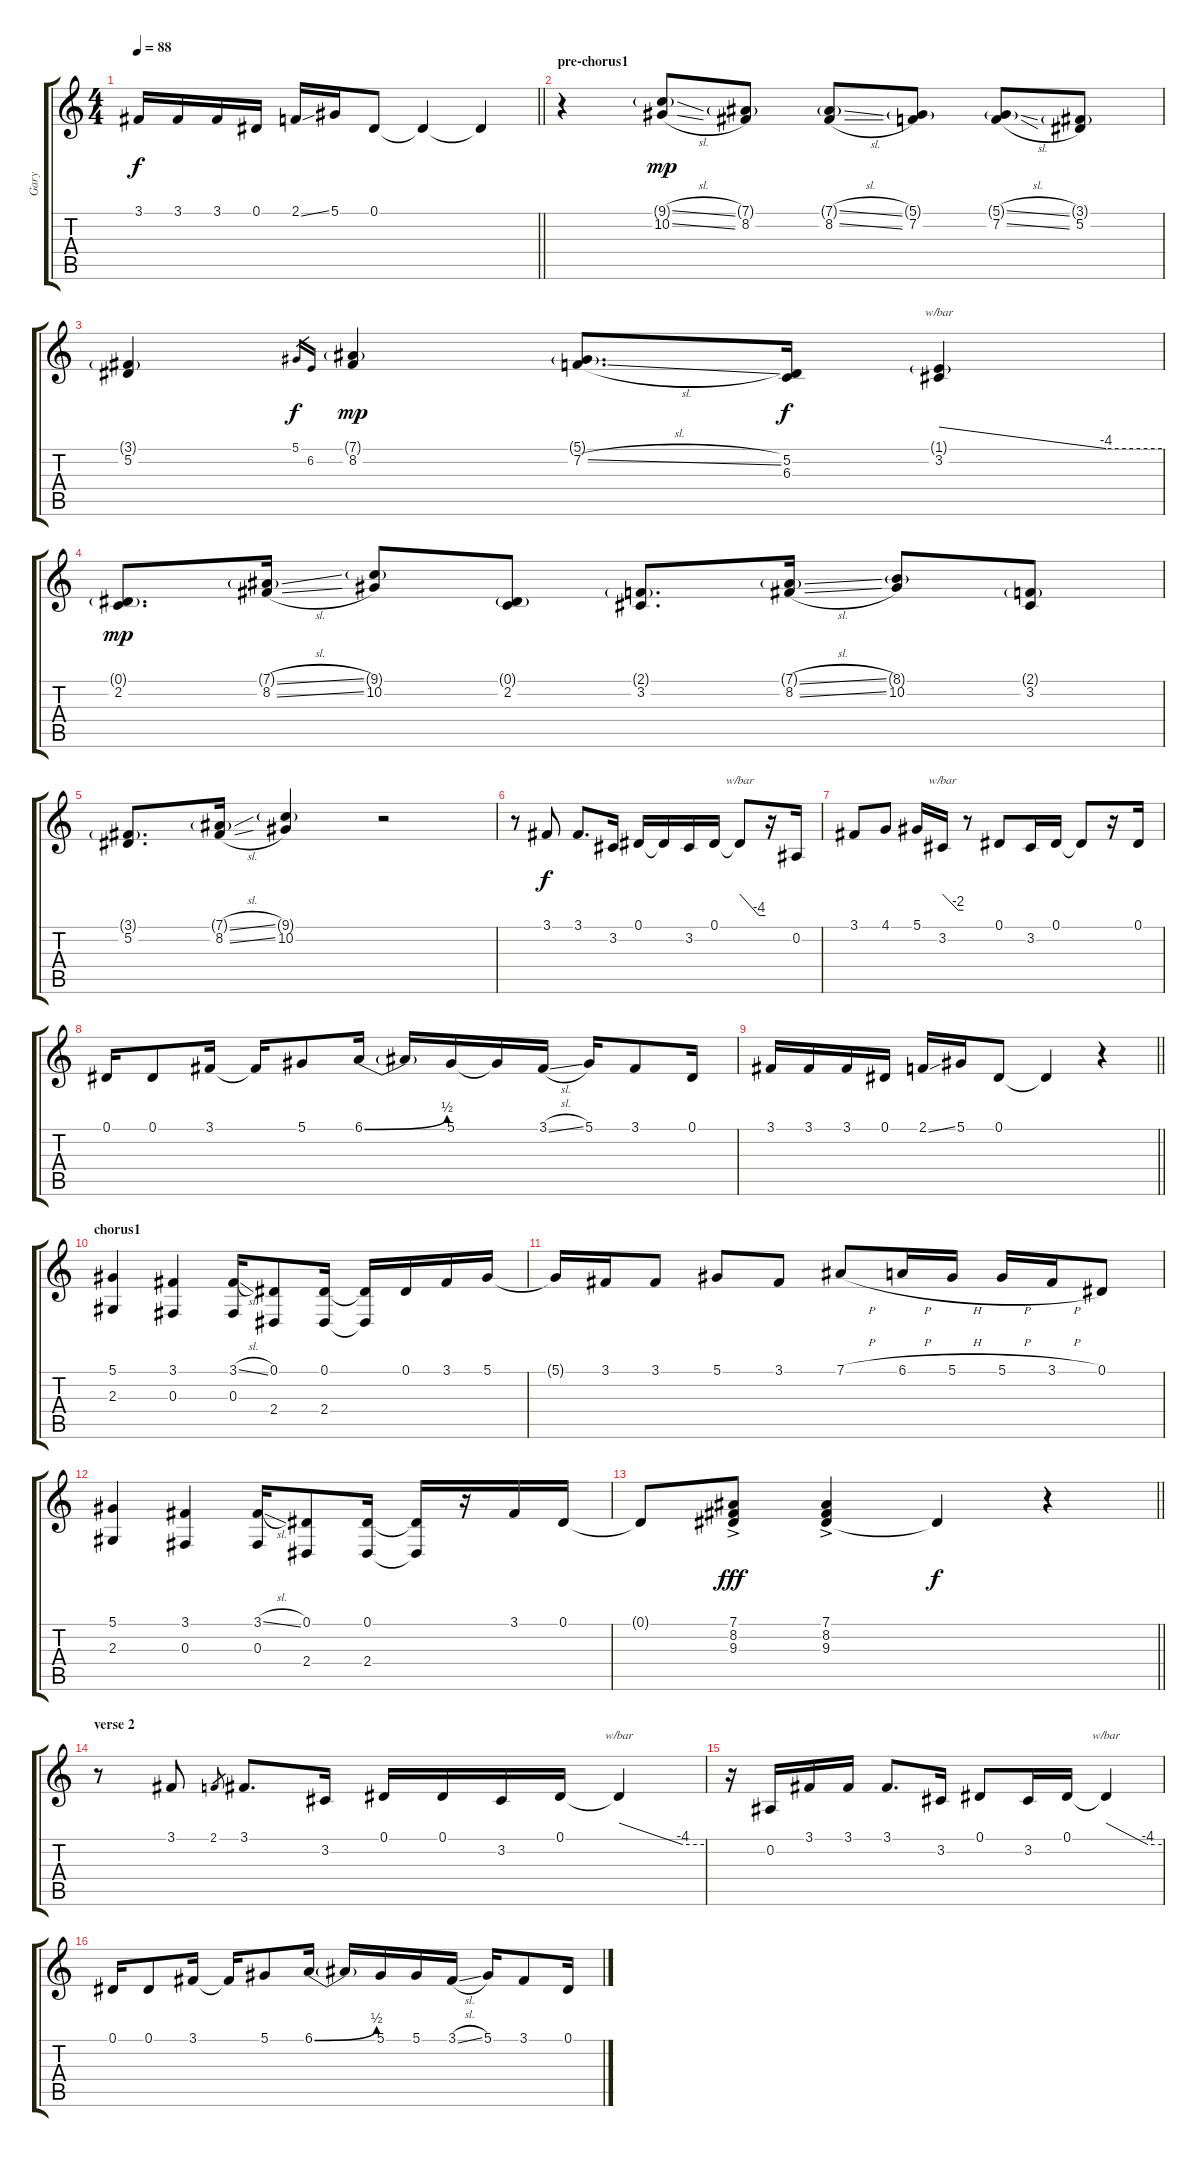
\track ("Gary" "Gary") {instrument lead2sawtooth}
\staff {score tabs}
\tuning (Eb4 Bb3 Gb3 Db3 Ab2 Eb2) {hide}
\ts (4 4)
\tempo 88
\clef g2
\barLineRight lightlight
\ks c
3.1.16{dy f} 3.1.16 3.1.16 0.1.16 2.1{ss}.16 5.1.16 0.1.8 0.1{t}.4 0.1{t}.4 |
\section ("" "pre-chorus1")
r.4 (9.1{sl g} 10.2{sl}).8{dy mp} (7.1{g} 8.2).8 (7.1{sl g} 8.2{sl}).8 (5.1{g} 7.2).8 (5.1{sl g} 7.2{sl}).8 (3.1{g} 5.2).8 |
(3.1{g} 5.2).4 5.1.16{gr dy f} 6.2.16{gr} (7.1{g} 8.2).4{dy mp} (5.1{g} 7.2{sl}).8{d} (5.2 6.3).16{dy f} (1.1{g} 3.2).4{tbe (custom default 0 0 45 -16 60 -16)} |
(0.1{g} 2.2).8{d dy mp} (7.1{sl g} 8.2{sl}).16 (9.1{g} 10.2).8 (0.1{g} 2.2).8 (2.1{g} 3.2).8{d} (7.1{sl g} 8.2{sl}).16 (8.1{g} 10.2).8 (2.1{g} 3.2).8 |
(3.1{g} 5.2).8{d} (7.1{sl g} 8.2{sl}).16 (9.1{g} 10.2).4 r.2 |
r.8 3.1.8{dy f} 3.1.8{d} 3.2.16 0.1.16 0.1{t}.16 3.2.16 0.1.16 0.1{t}.8{tbe (custom default 0 0 45 -16 60 -16)} r.16 0.2.16 |
3.1.8 4.1.8 5.1.16 3.2.16{tbe (custom default 0 0 45 -8 60 -8)} r.8 0.1.8 3.2.16 0.1.16 0.1{t}.8 r.16 0.1.16 |
0.1.16 0.1.8 3.1.16 3.1{t}.16 5.1.8 6.1{be (bend 0 0 60 2)}.16 6.1{t}.16 5.1.16 5.1{t}.16 3.1{sl}.16 5.1.16 3.1.8 0.1.16 |
\barLineRight lightlight
3.1.16 3.1.16 3.1.16 0.1.16 2.1{ss}.16 5.1.16 0.1.8 0.1{t}.4 r.4 |
\section ("" "chorus1")
(5.1 2.3).4 (3.1 0.3).4 (3.1{sl} 0.3).16 (0.1 2.4).8 (0.1 2.4).16 (0.1{t} 2.4{t}).16 0.1.16 3.1.16 5.1.16 |
5.1{t}.16 3.1.16 3.1.8 5.1.8 3.1.8 7.1{h}.8 6.1{h}.16 5.1{h}.16 5.1{h}.16 3.1{h}.16 0.1.8 |
(5.1 2.3).4 (3.1 0.3).4 (3.1{sl} 0.3).16 (0.1 2.4).8 (0.1 2.4).16 (0.1{t} 2.4{t}).16 r.16 3.1.16 0.1.16 |
\barLineRight lightlight
0.1{t}.8 (7.1 8.2{ac} 9.3).8{dy fff} (7.1 8.2 9.3{ac}).4 9.3{t}.4{dy f} r.4 |
\section ("" "verse 2")
r.8 3.1.8 2.1.8{gr} 3.1.8{d} 3.2.16 0.1.16 0.1.16 3.2.16 0.1.16 0.1{t}.4{tbe (custom default 0 0 45 -16 60 -16)} |
r.16 0.2.16 3.1.16 3.1.16 3.1.8{d} 3.2.16 0.1.8 3.2.16 0.1.16 0.1{t}.4{tbe (custom default 0 0 45 -16 60 -16)} |
0.1.16 0.1.8 3.1.16 3.1{t}.16 5.1.8 6.1{be (bend 0 0 60 2)}.16 6.1{t}.16 5.1.16 5.1.16 3.1{sl}.16 5.1.16 3.1.8 0.1.16
